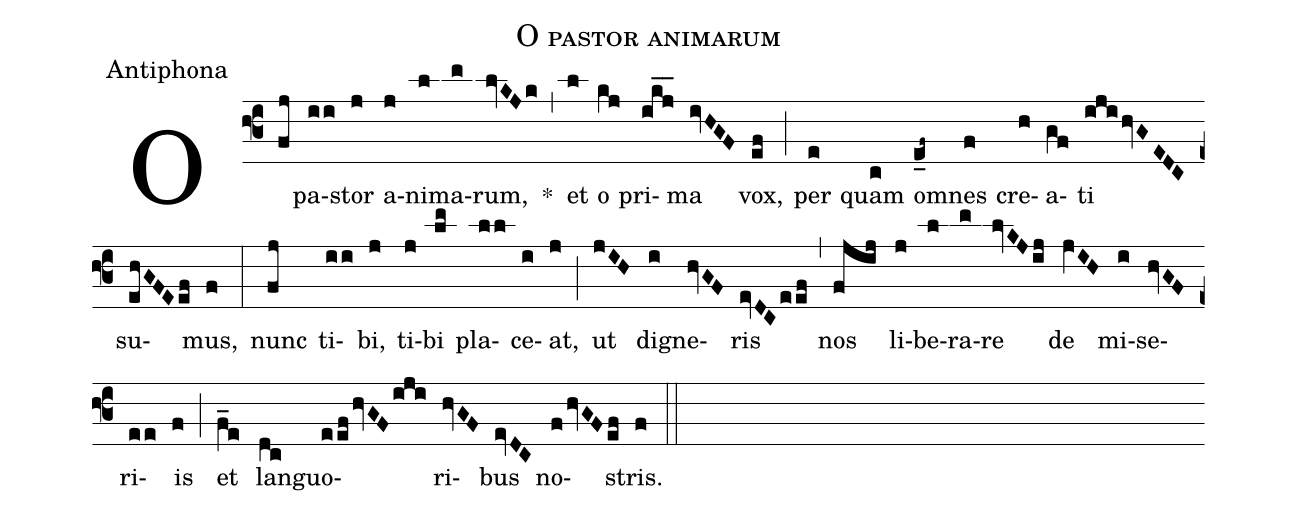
name:O pastor animarum;
office-part:Antiphona;
%%
(f3)O(fj) pa(ii)stor(j) a(j)ni(l)ma(m)rum,(lvKJk) *(,) et(l) o(kj) pri(ik_j_)ma(ivHGF) vox,(ef) (;) per(e) quam(c) om(e_f~)nes(f) cre(h)a(gf)ti(iji/hvGEDC) su(ehGFEef)mus,(f) (:) nunc(fj) ti(ii)bi,(j) ti(j)bi(lm) pla(ll)ce(i)at,(j) (;) ut(jIH) di(i)gne(hvGF)ris(evDC/eef) (,) nos(fjij) li(j)be(l)ra(m)re(lvKJij) de(jVIH) mi(i)se(hvGF)ri(ee)is(f) (;)et(f_e) lan(dc)guo(eefhvGF/iji)ri(hvGF)bus(evDC) no(fhvGFef)stris.(f) (::)
